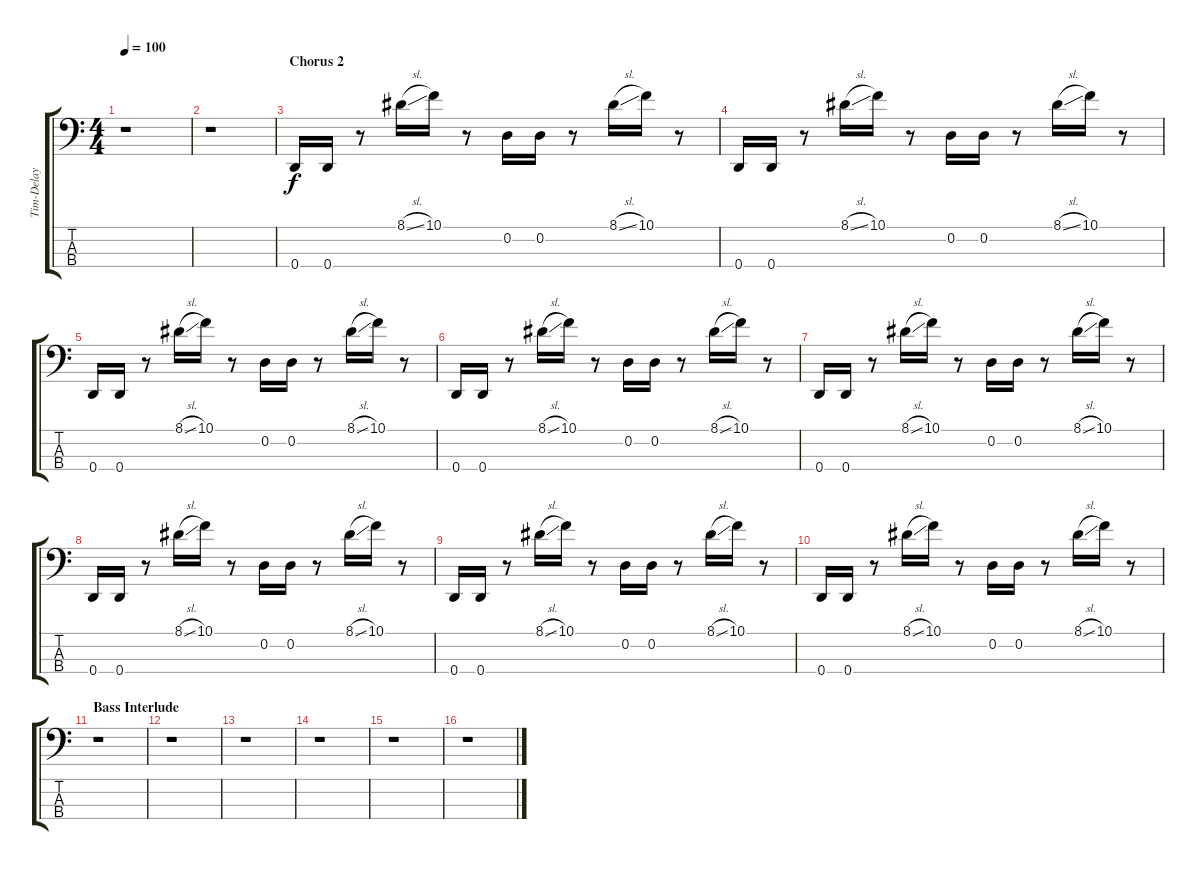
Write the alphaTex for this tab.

\track ("Tim-Delay Effect" "Tim-Delay ") {instrument electricbassfinger}
\staff {score tabs}
\tuning (G2 D2 A1 D1) {hide}
\ts (4 4)
\tempo 100
\clef f4
\ks c
r.1{dy p} |
r.1 |
\section ("" "Chorus 2")
0.4.16{dy f} 0.4.16 r.8 8.1{sl}.16 10.1.16 r.8 0.2.16 0.2.16 r.8 8.1{sl}.16 10.1.16 r.8 |
0.4.16 0.4.16 r.8 8.1{sl}.16 10.1.16 r.8 0.2.16 0.2.16 r.8 8.1{sl}.16 10.1.16 r.8 |
0.4.16 0.4.16 r.8 8.1{sl}.16 10.1.16 r.8 0.2.16 0.2.16 r.8 8.1{sl}.16 10.1.16 r.8 |
0.4.16 0.4.16 r.8 8.1{sl}.16 10.1.16 r.8 0.2.16 0.2.16 r.8 8.1{sl}.16 10.1.16 r.8 |
0.4.16 0.4.16 r.8 8.1{sl}.16 10.1.16 r.8 0.2.16 0.2.16 r.8 8.1{sl}.16 10.1.16 r.8 |
0.4.16 0.4.16 r.8 8.1{sl}.16 10.1.16 r.8 0.2.16 0.2.16 r.8 8.1{sl}.16 10.1.16 r.8 |
0.4.16 0.4.16 r.8 8.1{sl}.16 10.1.16 r.8 0.2.16 0.2.16 r.8 8.1{sl}.16 10.1.16 r.8 |
0.4.16 0.4.16 r.8 8.1{sl}.16 10.1.16 r.8 0.2.16 0.2.16 r.8 8.1{sl}.16 10.1.16 r.8 |
\section ("" "Bass Interlude")
r.1 |
r.1 |
r.1 |
r.1 |
r.1 |
r.1
